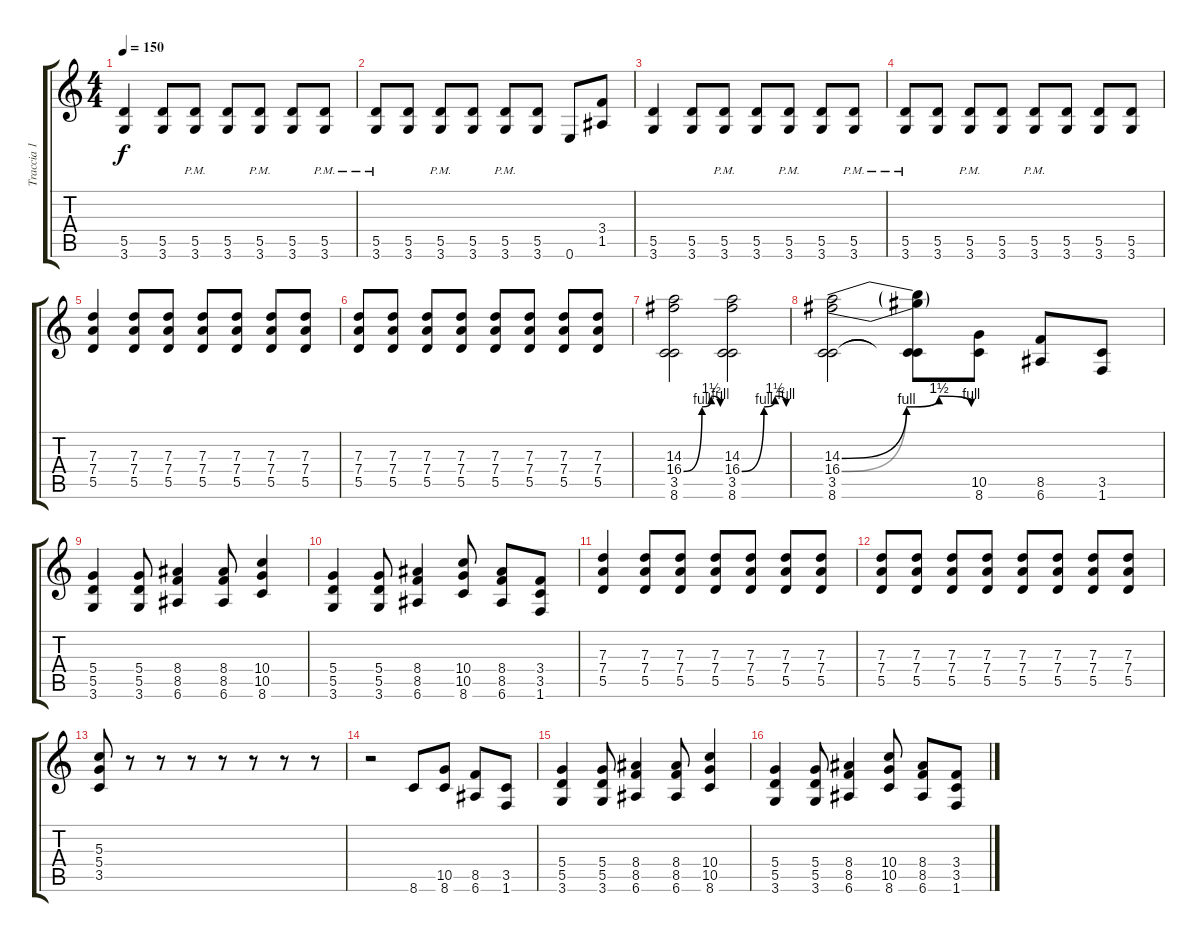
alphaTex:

\track ("Traccia 1" "Traccia 1") {instrument overdrivenguitar}
\staff {score tabs}
\tuning (E4 B3 G3 D3 A2 E2) {hide}
\ts (4 4)
\tempo 150
\clef g2
\ks c
(5.5 3.6).4{dy f} (5.5 3.6).8 (5.5 3.6{pm}).8 (5.5 3.6).8 (5.5 3.6{pm}).8 (5.5 3.6).8 (5.5 3.6{pm}).8 |
(5.5 3.6{pm}).8 (5.5 3.6).8 (5.5 3.6{pm}).8 (5.5 3.6).8 (5.5 3.6{pm}).8 (5.5 3.6).8 0.6.8 (3.4 1.5).8 |
(5.5 3.6).4 (5.5 3.6).8 (5.5 3.6{pm}).8 (5.5 3.6).8 (5.5 3.6{pm}).8 (5.5 3.6).8 (5.5 3.6{pm}).8 |
(5.5 3.6{pm}).8 (5.5 3.6).8 (5.5 3.6{pm}).8 (5.5 3.6).8 (5.5 3.6{pm}).8 (5.5 3.6).8 (5.5 3.6).8 (5.5 3.6).8 |
(7.3 7.4 5.5).4 (7.3 7.4 5.5).8 (7.3 7.4 5.5).8 (7.3 7.4 5.5).8 (7.3 7.4 5.5).8 (7.3 7.4 5.5).8 (7.3 7.4 5.5).8 |
(7.3 7.4 5.5).8 (7.3 7.4 5.5).8 (7.3 7.4 5.5).8 (7.3 7.4 5.5).8 (7.3 7.4 5.5).8 (7.3 7.4 5.5).8 (7.3 7.4 5.5).8 (7.3 7.4 5.5).8 |
(14.3 16.4{be (custom 0 0 30 4 45 6 60 4)} 3.5 8.6).2 (14.3 16.4{be (custom 0 0 30 4 45 6 60 4)} 3.5 8.6).2 |
(14.3{be (custom 0 0 30 4 45 6 60 4)} 16.4{be (custom 0 0 30 4 45 6 60 4)} 3.5 8.6).2 (14.3{t} 16.4{t} 3.5{t} 8.6{t}).8 (10.5 8.6).8 (8.5 6.6).8 (3.5 1.6).8 |
(5.4 5.5 3.6).4 (5.4 5.5 3.6).8 (8.4 8.5 6.6).4 (8.4 8.5 6.6).8 (10.4 10.5 8.6).4 |
(5.4 5.5 3.6).4 (5.4 5.5 3.6).8 (8.4 8.5 6.6).4 (10.4 10.5 8.6).8 (8.4 8.5 6.6).8 (3.4 3.5 1.6).8 |
(7.3 7.4 5.5).4 (7.3 7.4 5.5).8 (7.3 7.4 5.5).8 (7.3 7.4 5.5).8 (7.3 7.4 5.5).8 (7.3 7.4 5.5).8 (7.3 7.4 5.5).8 |
(7.3 7.4 5.5).8 (7.3 7.4 5.5).8 (7.3 7.4 5.5).8 (7.3 7.4 5.5).8 (7.3 7.4 5.5).8 (7.3 7.4 5.5).8 (7.3 7.4 5.5).8 (7.3 7.4 5.5).8 |
(5.3 5.4 3.5).8 r.8 r.8 r.8 r.8 r.8 r.8 r.8 |
r.2 8.6.8 (10.5 8.6).8 (8.5 6.6).8 (3.5 1.6).8 |
(5.4 5.5 3.6).4 (5.4 5.5 3.6).8 (8.4 8.5 6.6).4 (8.4 8.5 6.6).8 (10.4 10.5 8.6).4 |
(5.4 5.5 3.6).4 (5.4 5.5 3.6).8 (8.4 8.5 6.6).4 (10.4 10.5 8.6).8 (8.4 8.5 6.6).8 (3.4 3.5 1.6).8
